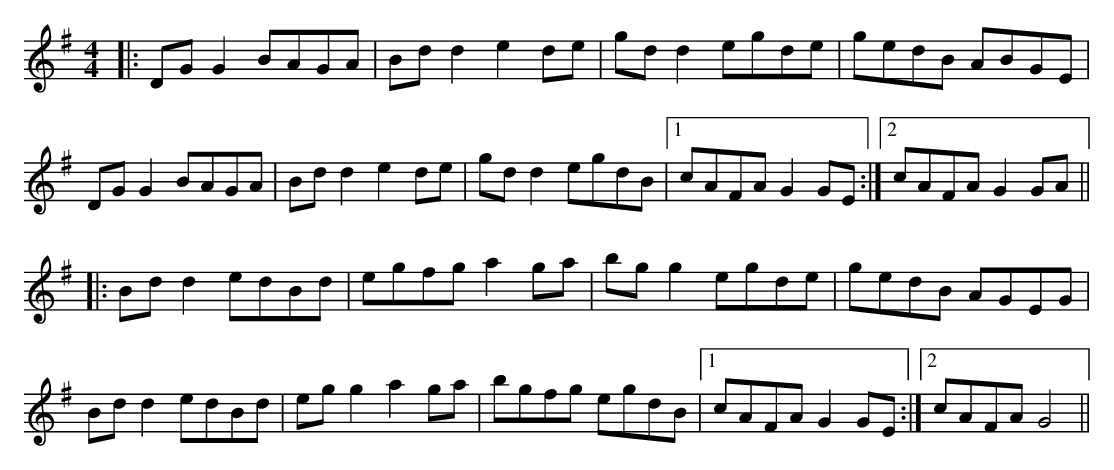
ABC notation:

X:1
M:4/4
K:G
|:DG G2 BAGA|Bd d2 e2 de|gd d2 egde|gedB ABGE|
DG G2 BAGA|Bd d2 e2 de|gd d2 egdB|1 cAFA G2 GE:|2 cAFA G2 GA||
|:Bd d2 edBd|egfg a2 ga|bg g2 egde|gedB AGEG|
Bd d2 edBd|eg g2 a2 ga|bgfg egdB|1 cAFA G2 GE:|2 cAFA G4||
